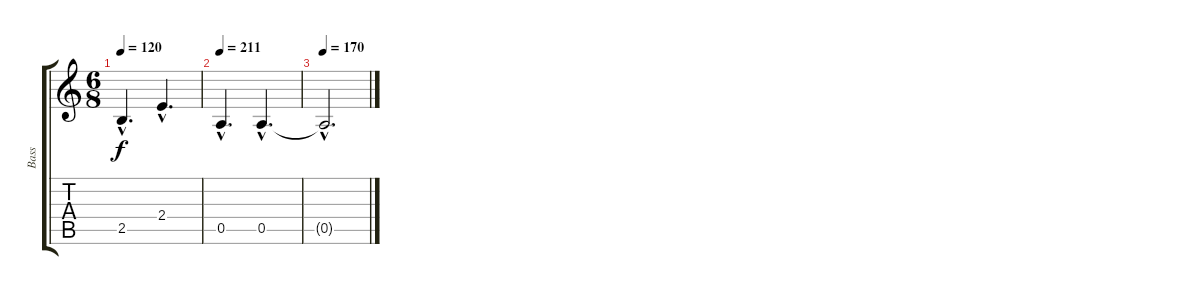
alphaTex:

\track ("Bass" "Bass") {instrument acousticbass}
\staff {score tabs}
\tuning (E4 B3 G3 D3 A2 E2) {hide}
\ts (6 8)
\tempo 120
\clef g2
\ks c
2.5{hac}.4{d dy f} 2.4{hac}.4{d} |
\tempo 211
0.5{hac}.4{d} 0.5{hac}.4{d} |
\tempo 170
0.5{hac t}.2{d}
